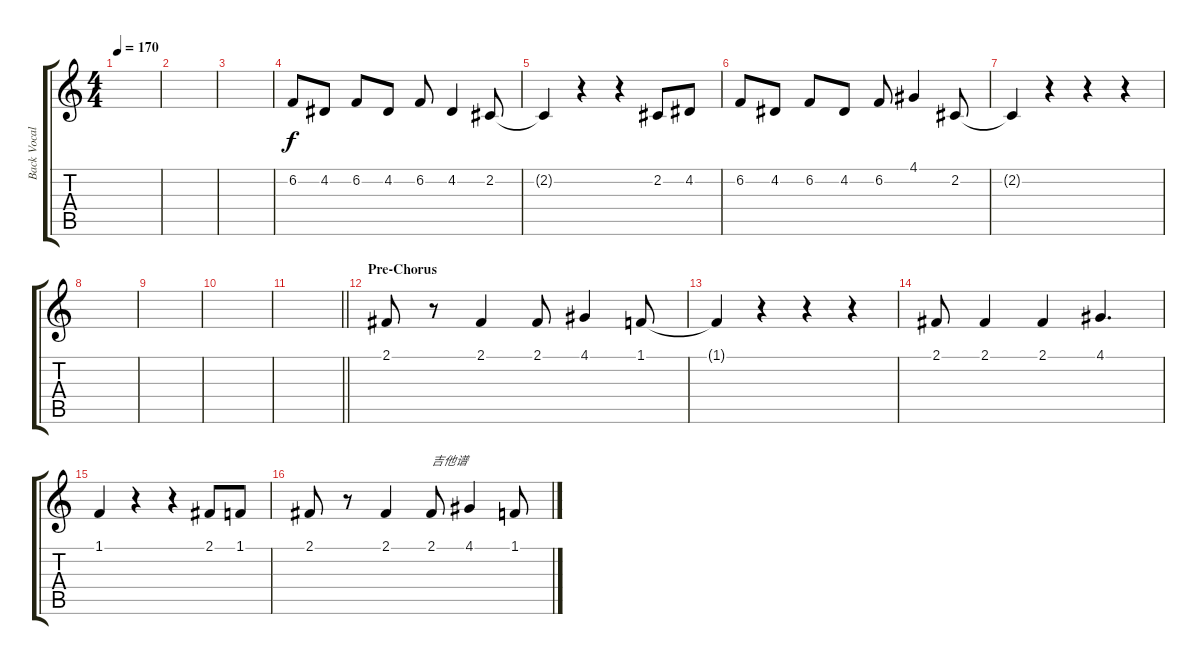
\track ("Back Vocals" "Back Vocal") {instrument flute}
\staff {score tabs}
\tuning (E4 B3 G3 D3 A2 E2) {hide}
\ts (4 4)
\tempo 170
\clef g2
\ks c
|
|
|
6.2.8 4.2.8 6.2.8 4.2.8 6.2.8 4.2.4 2.2.8 |
2.2{t}.4 r.4 r.4 2.2.8 4.2.8 |
6.2.8 4.2.8 6.2.8 4.2.8 6.2.8 4.1.4 2.2.8 |
2.2{t}.4 r.4 r.4 r.4 |
|
|
|
\barLineRight lightlight
|
\section ("" "Pre-Chorus")
2.1.8 r.8 2.1.4 2.1.8 4.1.4 1.1.8 |
1.1{t}.4 r.4 r.4 r.4 |
2.1.8 2.1.4 2.1.4 4.1.4{d} |
1.1.4 r.4 r.4 2.1.8 1.1.8 |
2.1.8 r.8 2.1.4 2.1.8{txt "吉他谱"} 4.1.4 1.1.8
